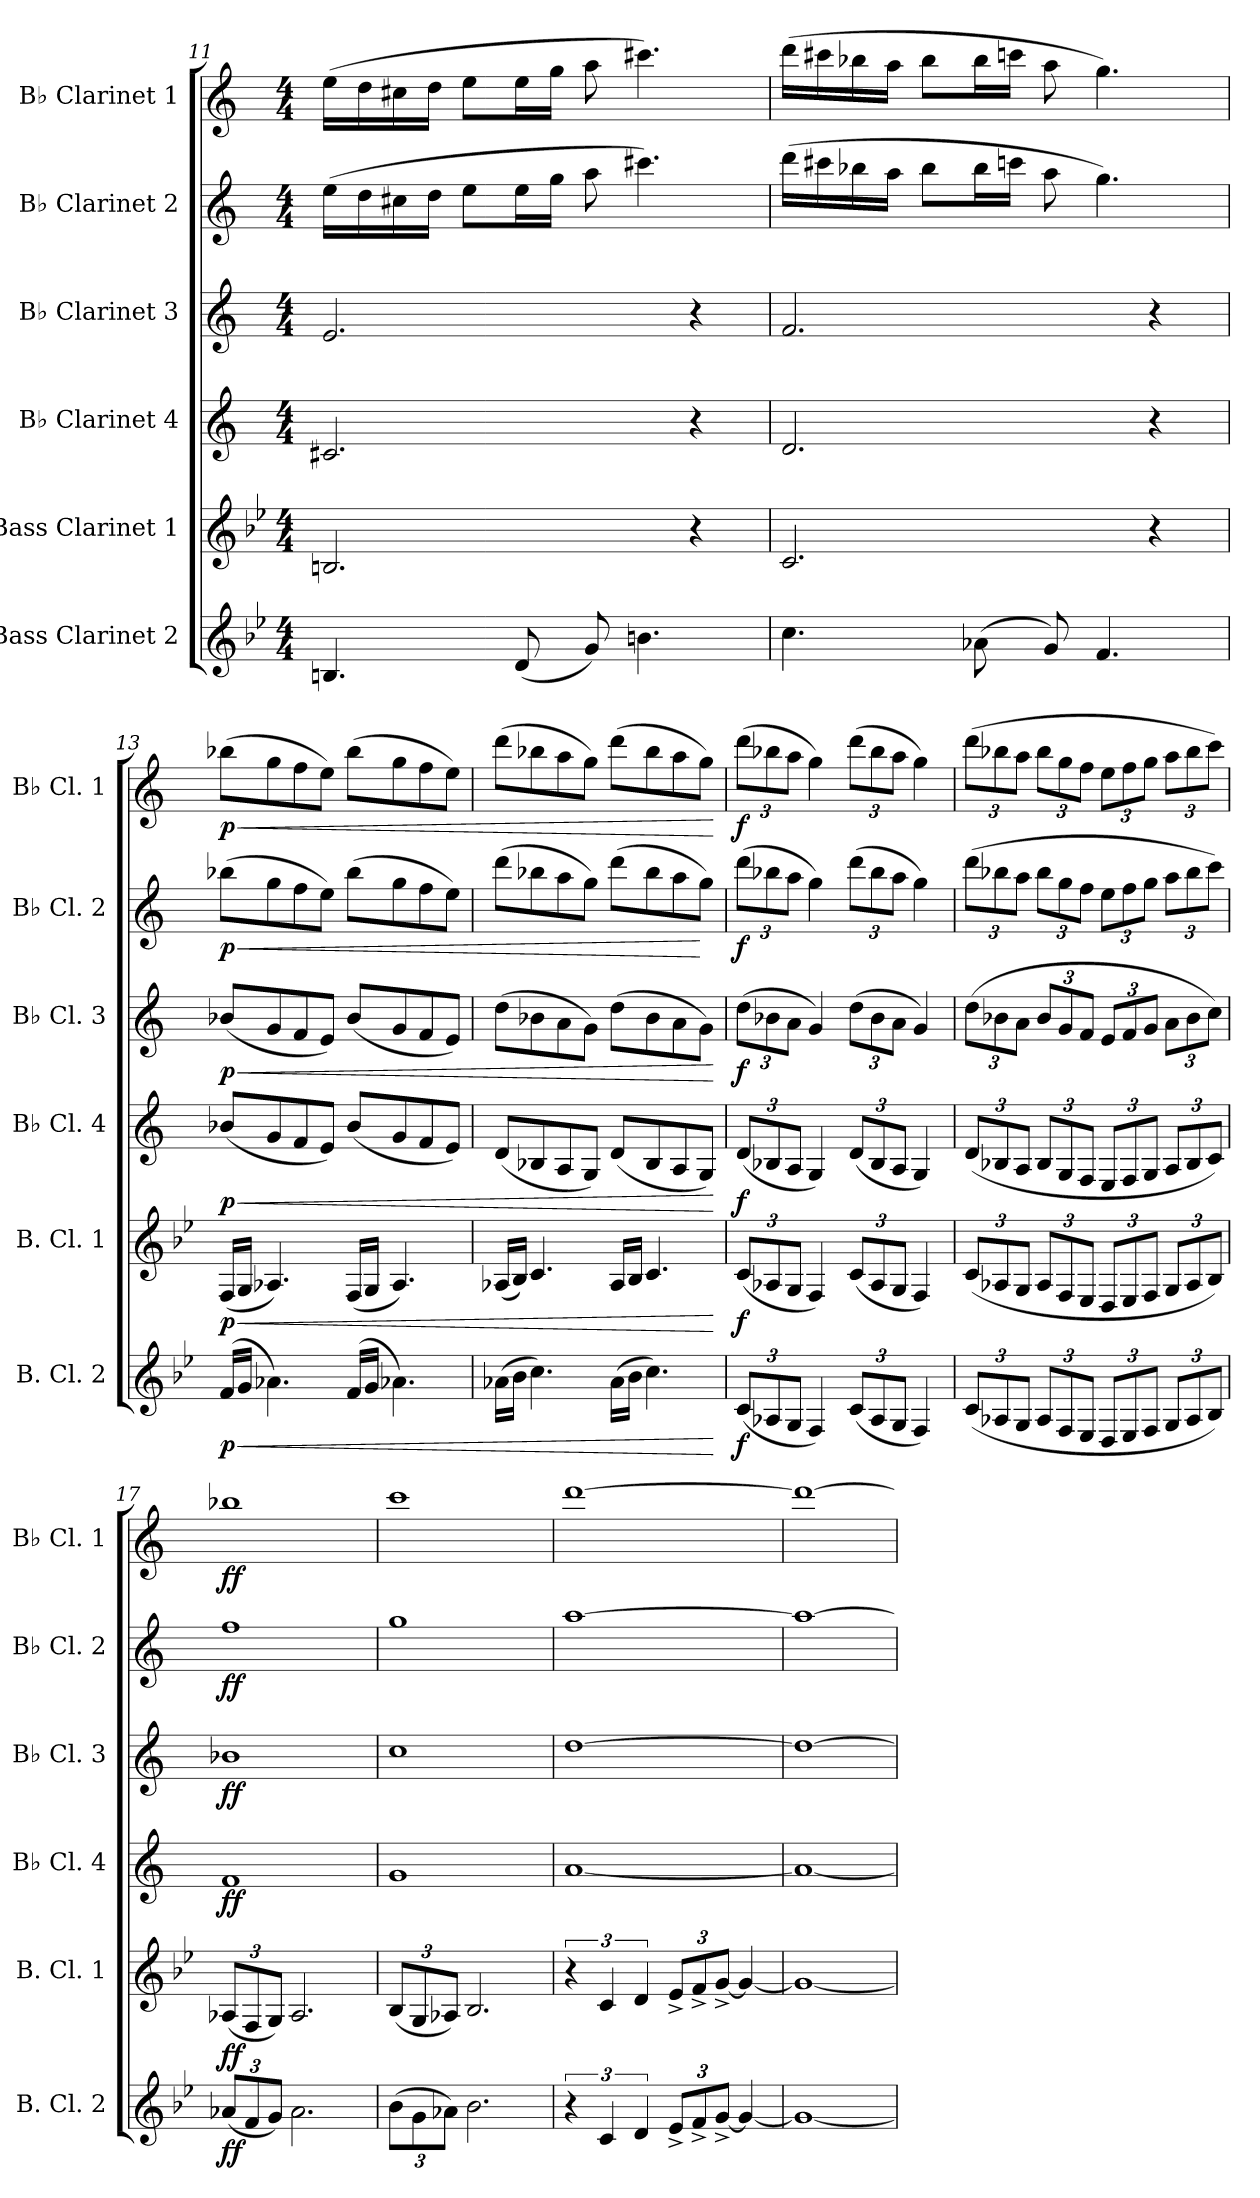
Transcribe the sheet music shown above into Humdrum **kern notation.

**kern	**dynam	**kern	**dynam	**kern	**dynam	**kern	**dynam	**kern	**dynam	**kern	**dynam
*part6	*part6	*part5	*part5	*part4	*part4	*part3	*part3	*part2	*part2	*part1	*part1
*staff6	*staff6	*staff5	*staff5	*staff4	*staff4	*staff3	*staff3	*staff2	*staff2	*staff1	*staff1
*I"Bass Clarinet 2	*	*I"Bass Clarinet 1	*	*I"B♭ Clarinet 4	*	*I"B♭ Clarinet 3	*	*I"B♭ Clarinet 2	*	*I"B♭ Clarinet 1	*
*I'B. Cl. 2	*	*I'B. Cl. 1	*	*I'B♭ Cl. 4	*	*I'B♭ Cl. 3	*	*I'B♭ Cl. 2	*	*I'B♭ Cl. 1	*
!!LO:LB:g=z
*clefG2	*	*clefG2	*	*clefG2	*	*clefG2	*	*clefG2	*	*clefG2	*
*ITrd8c14	*	*ITrd8c14	*	*ITrd1c2	*	*ITrd1c2	*	*ITrd1c2	*	*ITrd1c2	*
*k[b-e-]	*	*k[b-e-]	*	*k[b-e-]	*	*k[b-e-]	*	*k[b-e-]	*	*k[b-e-]	*
*M4/4	*	*M4/4	*	*M4/4	*	*M4/4	*	*M4/4	*	*M4/4	*
=11	=11	=11	=11	=11	=11	=11	=11	=11	=11	=11	=11
4.BBn/	.	2.BBn/	.	2.Bn/	.	2.d/	.	(>16dd\LL	.	(>16dd\LL	.
.	.	.	.	.	.	.	.	16cc\	.	16cc\	.
.	.	.	.	.	.	.	.	16bn\	.	16bn\	.
.	.	.	.	.	.	.	.	16cc\JJ	.	16cc\JJ	.
.	.	.	.	.	.	.	.	8dd\L	.	8dd\L	.
(<8D/	.	.	.	.	.	.	.	16dd\L	.	16dd\L	.
.	.	.	.	.	.	.	.	16ff\JJ	.	16ff\JJ	.
8G/)	.	.	.	.	.	.	.	8gg\	.	8gg\	.
4.Bn\	.	.	.	.	.	.	.	4.bbn\)	.	4.bbn\)	.
.	.	4r	.	4r	.	4r	.	.	.	.	.
=12	=12	=12	=12	=12	=12	=12	=12	=12	=12	=12	=12
4.c\	.	2.C/	.	2.c/	.	2.e-/	.	(>16ccc\LL	.	(>16ccc\LL	.
.	.	.	.	.	.	.	.	16bbn\	.	16bbn\	.
.	.	.	.	.	.	.	.	16aa-X\	.	16aa-X\	.
.	.	.	.	.	.	.	.	16gg\JJ	.	16gg\JJ	.
.	.	.	.	.	.	.	.	8aa-\L	.	8aa-\L	.
(>8A-X\	.	.	.	.	.	.	.	16aa-\L	.	16aa-\L	.
.	.	.	.	.	.	.	.	16bb-X\JJ	.	16bb-X\JJ	.
8G/)	.	.	.	.	.	.	.	8gg\	.	8gg\	.
4.F/	.	.	.	.	.	.	.	4.ff\)	.	4.ff\)	.
.	.	4r	.	4r	.	4r	.	.	.	.	.
=13	=13	=13	=13	=13	=13	=13	=13	=13	=13	=13	=13
!	!LO:HP:b	!	!LO:HP:b	!	!LO:HP:b	!	!LO:HP:b	!	!LO:HP:b	!	!LO:HP:b
!	!LO:DY:n=1:b	!	!LO:DY:n=1:b	!	!LO:DY:n=1:b	!	!LO:DY:n=1:b	!	!LO:DY:n=1:b	!	!LO:DY:n=1:b
(>16F/LL	< p	(<16FF/LL	< p	(<8a-X/L	< p	(<8a-X/L	< p	(>8aa-X\L	< p	(>8aa-X\L	< p
16G/JJ	.	16GG/JJ	.	.	.	.	.	.	.	.	.
4.A-X\)	.	4.AA-X/)	.	8f/	.	8f/	.	8ff\	.	8ff\	.
.	.	.	.	8e-/	.	8e-/	.	8ee-\	.	8ee-\	.
.	.	.	.	8d/J)	.	8d/J)	.	8dd\J)	.	8dd\J)	.
(>16F/LL	.	(<16FF/LL	.	(<8a-/L	.	(<8a-/L	.	(>8aa-\L	.	(>8aa-\L	.
16G/JJ	.	16GG/JJ	.	.	.	.	.	.	.	.	.
4.A-X\)	.	4.AA-/)	.	8f/	.	8f/	.	8ff\	.	8ff\	.
.	.	.	.	8e-/	.	8e-/	.	8ee-\	.	8ee-\	.
.	.	.	.	8d/J)	.	8d/J)	.	8dd\J)	.	8dd\J)	.
!!LO:PB:g=z
=14	=14	=14	=14	=14	=14	=14	=14	=14	=14	=14	=14
(>16A-X\LL	.	(<16AA-X/LL	.	(<8c/L	.	(>8cc\L	.	(>8ccc\L	.	(>8ccc\L	.
16B-\JJ	.	16BB-/JJ)	.	.	.	.	.	.	.	.	.
4.c\)	.	4.C/	.	8A-X/	.	8a-X\	.	8aa-X\	.	8aa-X\	.
.	.	.	.	8G/	.	8g\	.	8gg\	.	8gg\	.
.	.	.	.	8F/J)	.	8f\J)	.	8ff\J)	.	8ff\J)	.
(>16A-\LL	.	16AA-/LL	.	(<8c/L	.	(>8cc\L	.	(>8ccc\L	.	(>8ccc\L	.
16B-\JJ	.	16BB-/JJ	.	.	.	.	.	.	.	.	.
4.c\)	.	4.C/	.	8A-/	.	8a-\	.	8aa-\	.	8aa-\	.
.	.	.	.	8G/	.	8g\	.	8gg\	.	8gg\	.
.	.	.	.	8F/J)	.	8f\J)	.	8ff\J)	[	8ff\J)	.
.	[	.	[	.	[	.	[	.	.	.	[
=15	=15	=15	=15	=15	=15	=15	=15	=15	=15	=15	=15
*Xbrackettup	*	*Xbrackettup	*	*Xbrackettup	*	*Xbrackettup	*	*Xbrackettup	*	*Xbrackettup	*
!	!LO:DY:b	!	!LO:DY:b	!	!LO:DY:b	!	!LO:DY:b	!	!LO:DY:b	!	!LO:DY:b
(<12C/L	f	(<12C/L	f	(<12c/L	f	(>12cc\L	f	(>12ccc\L	f	(>12ccc\L	f
12AA-X/	.	12AA-X/	.	12A-X/	.	12a-X\	.	12aa-X\	.	12aa-X\	.
12GG/J	.	12GG/J	.	12G/J	.	12g\J	.	12gg\J	.	12gg\J	.
4FF/)	.	4FF/)	.	4F/)	.	4f/)	.	4ff\)	.	4ff\)	.
(<12C/L	.	(<12C/L	.	(<12c/L	.	(>12cc\L	.	(>12ccc\L	.	(>12ccc\L	.
12AA-/	.	12AA-/	.	12A-/	.	12a-\	.	12aa-\	.	12aa-\	.
12GG/J	.	12GG/J	.	12G/J	.	12g\J	.	12gg\J	.	12gg\J	.
4FF/)	.	4FF/)	.	4F/)	.	4f/)	.	4ff\)	.	4ff\)	.
=16	=16	=16	=16	=16	=16	=16	=16	=16	=16	=16	=16
(<12C/L	.	(<12C/L	.	(<12c/L	.	(>12cc\L	.	(>12ccc\L	.	(>12ccc\L	.
12AA-X/	.	12AA-X/	.	12A-X/	.	12a-X\	.	12aa-X\	.	12aa-X\	.
12GG/J	.	12GG/J	.	12G/J	.	12g\J	.	12gg\J	.	12gg\J	.
12AA-/L	.	12AA-/L	.	12A-/L	.	12a-/L	.	12aa-\L	.	12aa-\L	.
12FF/	.	12FF/	.	12F/	.	12f/	.	12ff\	.	12ff\	.
12EE-/J	.	12EE-/J	.	12E-/J	.	12e-/J	.	12ee-\J	.	12ee-\J	.
12DD/L	.	12DD/L	.	12D/L	.	12d/L	.	12dd\L	.	12dd\L	.
12EE-/	.	12EE-/	.	12E-/	.	12e-/	.	12ee-\	.	12ee-\	.
12FF/J	.	12FF/J	.	12F/J	.	12f/J	.	12ff\J	.	12ff\J	.
12GG/L	.	12GG/L	.	12G/L	.	12g\L	.	12gg\L	.	12gg\L	.
12AA-/	.	12AA-/	.	12A-/	.	12a-\	.	12aa-\	.	12aa-\	.
12BB-/J)	.	12BB-/J)	.	12B-/J)	.	12b-\J)	.	12bb-\J)	.	12bb-\J)	.
!!LO:PB:g=z
=17	=17	=17	=17	=17	=17	=17	=17	=17	=17	=17	=17
!	!LO:DY:b	!	!LO:DY:b	!	!LO:DY:b	!	!LO:DY:b	!	!LO:DY:b	!	!LO:DY:b
(<12A-X/L	ff	(<12AA-X/L	ff	1e-	ff	1a-X	ff	1ee-	ff	1aa-X	ff
12F/	.	12FF/	.	.	.	.	.	.	.	.	.
12G/J)	.	12GG/J)	.	.	.	.	.	.	.	.	.
2.A-\	.	2.AA-/	.	.	.	.	.	.	.	.	.
=18	=18	=18	=18	=18	=18	=18	=18	=18	=18	=18	=18
(>12B-\L	.	(<12BB-/L	.	1f	.	1b-	.	1ff	.	1bb-	.
12G\	.	12GG/	.	.	.	.	.	.	.	.	.
12A-X\J)	.	12AA-X/J)	.	.	.	.	.	.	.	.	.
2.B-\	.	2.BB-/	.	.	.	.	.	.	.	.	.
=19	=19	=19	=19	=19	=19	=19	=19	=19	=19	=19	=19
*brackettup	*	*brackettup	*	*	*	*	*	*	*	*	*
6r	.	6r	.	[1g	.	[1cc	.	[1gg	.	[1ccc	.
6C/	.	6C/	.	.	.	.	.	.	.	.	.
6D/	.	6D/	.	.	.	.	.	.	.	.	.
*Xbrackettup	*	*Xbrackettup	*	*	*	*	*	*	*	*	*
12E-^/L	.	12E-^/L	.	.	.	.	.	.	.	.	.
12F^/	.	12F^/	.	.	.	.	.	.	.	.	.
[12G^/J	.	[12G^/J	.	.	.	.	.	.	.	.	.
4G/_	.	4G/_	.	.	.	.	.	.	.	.	.
=20	=20	=20	=20	=20	=20	=20	=20	=20	=20	=20	=20
1G_	.	1G_	.	1g_	.	1cc_	.	1gg_	.	1ccc_	.
=	=	=	=	=	=	=	=	=	=	=	=
*-	*-	*-	*-	*-	*-	*-	*-	*-	*-	*-	*-
